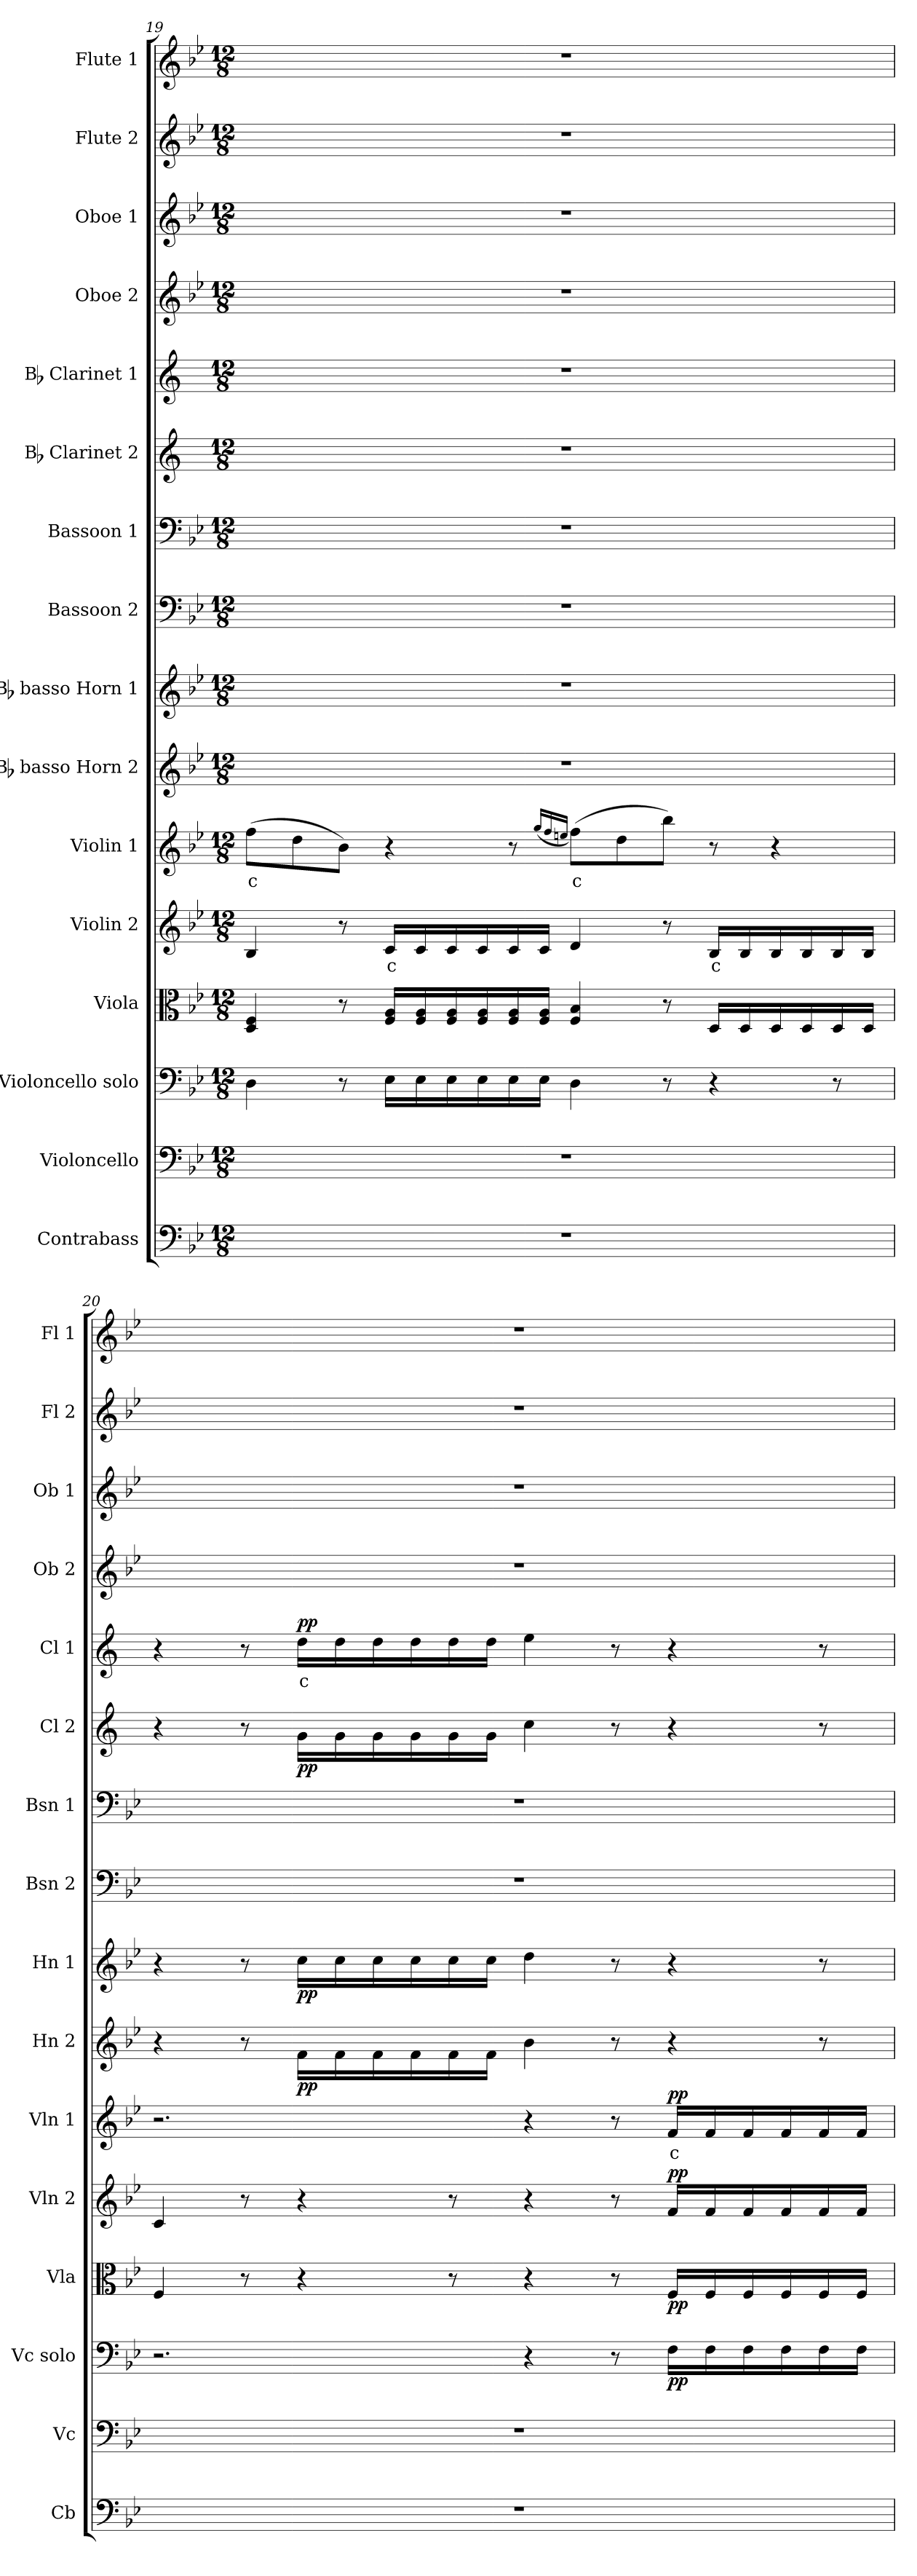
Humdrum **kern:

**kern	**kern	**kern	**dynam	**kern	**dynam	**kern	**text	**dynam	**kern	**text	**dynam	**kern	**dynam	**kern	**dynam	**kern	**kern	**kern	**dynam	**kern	**text	**dynam	**kern	**kern	**kern	**kern
*part16	*part15	*part14	*part14	*part13	*part13	*part12	*part12	*part12	*part11	*part11	*part11	*part10	*part10	*part9	*part9	*part8	*part7	*part6	*part6	*part5	*part5	*part5	*part4	*part3	*part2	*part1
*staff16	*staff15	*staff14	*staff14	*staff13	*staff13	*staff12	*staff12	*staff12	*staff11	*staff11	*staff11	*staff10	*staff10	*staff9	*staff9	*staff8	*staff7	*staff6	*staff6	*staff5	*staff5	*staff5	*staff4	*staff3	*staff2	*staff1
*I"Contrabass	*I"Violoncello	*I"Violoncello solo	*	*I"Viola	*	*I"Violin 2	*	*	*I"Violin 1	*	*	*I"Bb basso Horn 2	*	*I"Bb basso Horn 1	*	*I"Bassoon 2	*I"Bassoon 1	*I"Bb Clarinet 2	*	*I"Bb Clarinet 1	*	*	*I"Oboe 2	*I"Oboe 1	*I"Flute 2	*I"Flute 1
*I'Cb	*I'Vc	*I'Vc solo	*	*I'Vla	*	*I'Vln 2	*	*	*I'Vln 1	*	*	*I'Hn 2	*	*I'Hn 1	*	*I'Bsn 2	*I'Bsn 1	*I'Cl 2	*	*I'Cl 1	*	*	*I'Ob 2	*I'Ob 1	*I'Fl 2	*I'Fl 1
!!LO:PB:g=z
*clefF4	*clefF4	*clefF4	*	*clefC3	*	*clefG2	*	*	*clefG2	*	*	*clefG2	*	*clefG2	*	*clefF4	*clefF4	*clefG2	*	*clefG2	*	*	*clefG2	*clefG2	*clefG2	*clefG2
*ITrd7c12	*	*	*	*	*	*	*	*	*	*	*	*ITrd8c14	*	*ITrd8c14	*	*	*	*ITrd1c2	*	*ITrd1c2	*	*	*	*	*	*
*k[b-e-]	*k[b-e-]	*k[b-e-]	*	*k[b-e-]	*	*k[b-e-]	*	*	*k[b-e-]	*	*	*k[b-e-]	*	*k[b-e-]	*	*k[b-e-]	*k[b-e-]	*k[b-e-]	*	*k[b-e-]	*	*	*k[b-e-]	*k[b-e-]	*k[b-e-]	*k[b-e-]
*M12/8	*M12/8	*M12/8	*	*M12/8	*	*M12/8	*	*	*M12/8	*	*	*M12/8	*	*M12/8	*	*M12/8	*M12/8	*M12/8	*	*M12/8	*	*	*M12/8	*M12/8	*M12/8	*M12/8
=19	=19	=19	=19	=19	=19	=19	=19	=19	=19	=19	=19	=19	=19	=19	=19	=19	=19	=19	=19	=19	=19	=19	=19	=19	=19	=19
!	!	!	!	!	!	!	!	!	!	!LO:LY:b:color=#FF0000	!	!	!	!	!	!	!	!	!	!	!	!	!	!	!	!
1.r	1.r	4D\	.	4D/ 4F/	.	4B-/	.	.	(8ff\L	c	.	1.r	.	1.r	.	1.r	1.r	1.r	.	1.r	.	.	1.r	1.r	1.r	1.r
.	.	.	.	.	.	.	.	.	8dd\	.	.	.	.	.	.	.	.	.	.	.	.	.	.	.	.	.
.	.	8r	.	8r	.	8r	.	.	8b-\J)	.	.	.	.	.	.	.	.	.	.	.	.	.	.	.	.	.
!	!	!	!	!	!	!	!LO:LY:b:color=#FF0000	!	!	!	!	!	!	!	!	!	!	!	!	!	!	!	!	!	!	!
.	.	16E-\LL	.	16F/ 16A/LL	.	16c/LL	c	.	4r	.	.	.	.	.	.	.	.	.	.	.	.	.	.	.	.	.
.	.	16E-\	.	16F/ 16A/	.	16c/	.	.	.	.	.	.	.	.	.	.	.	.	.	.	.	.	.	.	.	.
.	.	16E-\	.	16F/ 16A/	.	16c/	.	.	.	.	.	.	.	.	.	.	.	.	.	.	.	.	.	.	.	.
.	.	16E-\	.	16F/ 16A/	.	16c/	.	.	.	.	.	.	.	.	.	.	.	.	.	.	.	.	.	.	.	.
.	.	16E-\	.	16F/ 16A/	.	16c/	.	.	8r	.	.	.	.	.	.	.	.	.	.	.	.	.	.	.	.	.
.	.	16E-\JJ	.	16F/ 16A/JJ	.	16c/JJ	.	.	.	.	.	.	.	.	.	.	.	.	.	.	.	.	.	.	.	.
.	.	.	.	.	.	.	.	.	(16qgg/LL	.	.	.	.	.	.	.	.	.	.	.	.	.	.	.	.	.
.	.	.	.	.	.	.	.	.	16qff/	.	.	.	.	.	.	.	.	.	.	.	.	.	.	.	.	.
.	.	.	.	.	.	.	.	.	16qeen/JJ	.	.	.	.	.	.	.	.	.	.	.	.	.	.	.	.	.
!	!	!	!	!	!	!	!	!	!	!LO:LY:b:color=#FF0000	!	!	!	!	!	!	!	!	!	!	!	!	!	!	!	!
.	.	4D\	.	4F/ 4B-/	.	4d/	.	.	(8ff\L)	c	.	.	.	.	.	.	.	.	.	.	.	.	.	.	.	.
.	.	.	.	.	.	.	.	.	8dd\	.	.	.	.	.	.	.	.	.	.	.	.	.	.	.	.	.
.	.	8r	.	8r	.	8r	.	.	8bb-\J)	.	.	.	.	.	.	.	.	.	.	.	.	.	.	.	.	.
!	!	!	!	!	!	!	!LO:LY:b:color=#FF0000	!	!	!	!	!	!	!	!	!	!	!	!	!	!	!	!	!	!	!
.	.	4r	.	16D/LL	.	16B-/LL	c	.	8r	.	.	.	.	.	.	.	.	.	.	.	.	.	.	.	.	.
.	.	.	.	16D/	.	16B-/	.	.	.	.	.	.	.	.	.	.	.	.	.	.	.	.	.	.	.	.
.	.	.	.	16D/	.	16B-/	.	.	4r	.	.	.	.	.	.	.	.	.	.	.	.	.	.	.	.	.
.	.	.	.	16D/	.	16B-/	.	.	.	.	.	.	.	.	.	.	.	.	.	.	.	.	.	.	.	.
.	.	8r	.	16D/	.	16B-/	.	.	.	.	.	.	.	.	.	.	.	.	.	.	.	.	.	.	.	.
.	.	.	.	16D/JJ	.	16B-/JJ	.	.	.	.	.	.	.	.	.	.	.	.	.	.	.	.	.	.	.	.
=20	=20	=20	=20	=20	=20	=20	=20	=20	=20	=20	=20	=20	=20	=20	=20	=20	=20	=20	=20	=20	=20	=20	=20	=20	=20	=20
1.r	1.r	2.r	.	4F/	.	4c/	.	.	2.r	.	.	4r	.	4r	.	1.r	1.r	4r	.	4r	.	.	1.r	1.r	1.r	1.r
.	.	.	.	8r	.	8r	.	.	.	.	.	8r	.	8r	.	.	.	8r	.	8r	.	.	.	.	.	.
!	!	!	!	!	!	!	!	!	!	!	!	!	!LO:DY:b	!	!LO:DY:b	!	!	!	!LO:DY:b	!	!LO:LY:b:color=#FF0000	!LO:DY:b	!	!	!	!
.	.	.	.	4r	.	4r	.	.	.	.	.	16F\LL	pp	16c\LL	pp	.	.	16f\LL	pp	16cc\LL	c	pp	.	.	.	.
.	.	.	.	.	.	.	.	.	.	.	.	16F\	.	16c\	.	.	.	16f\	.	16cc\	.	.	.	.	.	.
.	.	.	.	.	.	.	.	.	.	.	.	16F\	.	16c\	.	.	.	16f\	.	16cc\	.	.	.	.	.	.
.	.	.	.	.	.	.	.	.	.	.	.	16F\	.	16c\	.	.	.	16f\	.	16cc\	.	.	.	.	.	.
.	.	.	.	8r	.	8r	.	.	.	.	.	16F\	.	16c\	.	.	.	16f\	.	16cc\	.	.	.	.	.	.
.	.	.	.	.	.	.	.	.	.	.	.	16F\JJ	.	16c\JJ	.	.	.	16f\JJ	.	16cc\JJ	.	.	.	.	.	.
.	.	4r	.	4r	.	4r	.	.	4r	.	.	4B-\	.	4d\	.	.	.	4b-\	.	4dd\	.	.	.	.	.	.
.	.	8r	.	8r	.	8r	.	.	8r	.	.	8r	.	8r	.	.	.	8r	.	8r	.	.	.	.	.	.
!	!	!	!LO:DY:b	!	!LO:DY:b	!	!	!LO:DY:b	!	!LO:LY:b:color=#FF0000	!LO:DY:b	!	!	!	!	!	!	!	!	!	!	!	!	!	!	!
.	.	16F\LL	pp	16F/LL	pp	16f/LL	.	pp	16f/LL	c	pp	4r	.	4r	.	.	.	4r	.	4r	.	.	.	.	.	.
.	.	16F\	.	16F/	.	16f/	.	.	16f/	.	.	.	.	.	.	.	.	.	.	.	.	.	.	.	.	.
.	.	16F\	.	16F/	.	16f/	.	.	16f/	.	.	.	.	.	.	.	.	.	.	.	.	.	.	.	.	.
.	.	16F\	.	16F/	.	16f/	.	.	16f/	.	.	.	.	.	.	.	.	.	.	.	.	.	.	.	.	.
.	.	16F\	.	16F/	.	16f/	.	.	16f/	.	.	8r	.	8r	.	.	.	8r	.	8r	.	.	.	.	.	.
.	.	16F\JJ	.	16F/JJ	.	16f/JJ	.	.	16f/JJ	.	.	.	.	.	.	.	.	.	.	.	.	.	.	.	.	.
=	=	=	=	=	=	=	=	=	=	=	=	=	=	=	=	=	=	=	=	=	=	=	=	=	=	=
*-	*-	*-	*-	*-	*-	*-	*-	*-	*-	*-	*-	*-	*-	*-	*-	*-	*-	*-	*-	*-	*-	*-	*-	*-	*-	*-
